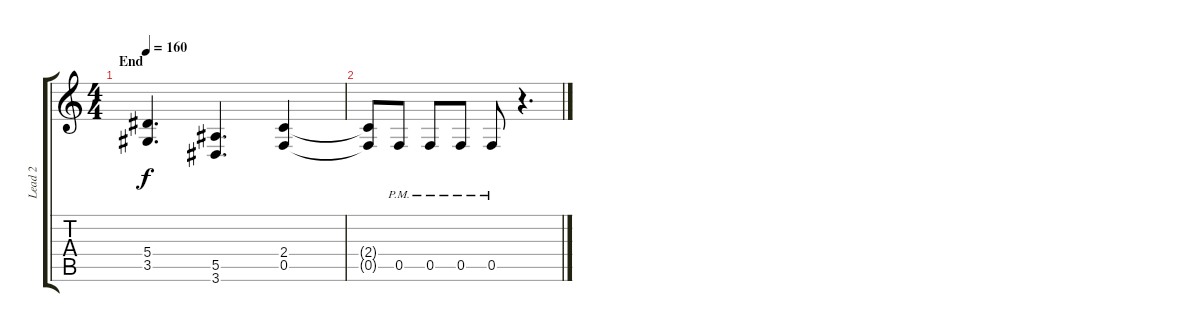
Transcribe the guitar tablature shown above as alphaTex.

\track ("Lead 2" "Lead 2") {instrument distortionguitar}
\staff {score tabs}
\tuning (C4 G3 Eb3 Bb2 F2 C2) {hide}
\ts (4 4)
\section ("" "End")
\tempo 160
\clef g2
\ks c
(5.4 3.5).4{d dy f} (5.5 3.6).4{d} (2.4 0.5).4 |
(2.4{t} 0.5{t}).8 0.5{pm}.8 0.5{pm}.8 0.5{pm}.8 0.5{pm}.8 r.4{d}
